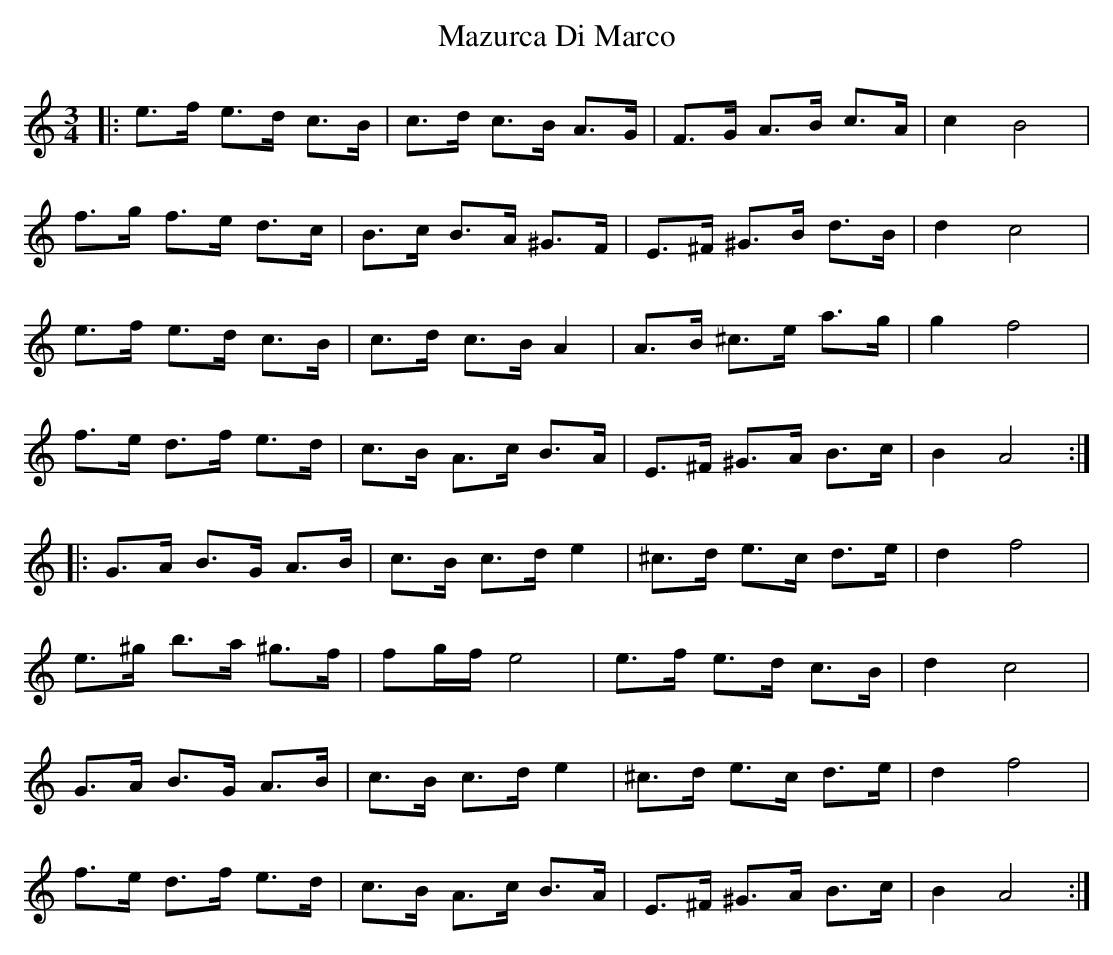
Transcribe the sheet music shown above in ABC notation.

X:1
T: Mazurca Di Marco
M: 3/4
L: 1/8
K: Amin
|:e>f e>d c>B|c>d c>B A>G|F>G A>B c>A|c2B4|
f>g f>e d>c|B>c B>A ^G>F|E>^F ^G>B d>B|d2c4|
e>f e>d c>B|c>d c>B A2|A>B ^c>e a>g|g2f4|
f>e d>f e>d|c>B A>c B>A|E>^F ^G>A B>c|B2 A4:|
|:G>A B>G A>B|c>B c>d e2|^c>d e>c d>e|d2f4|
e>^g b>a ^g>f|fg/f/ e4|e>f e>d c>B|d2c4|
G>A B>G A>B|c>B c>d e2|^c>d e>c d>e|d2f4|
f>e d>f e>d|c>B A>c B>A|E>^F ^G>A B>c|B2 A4:|
